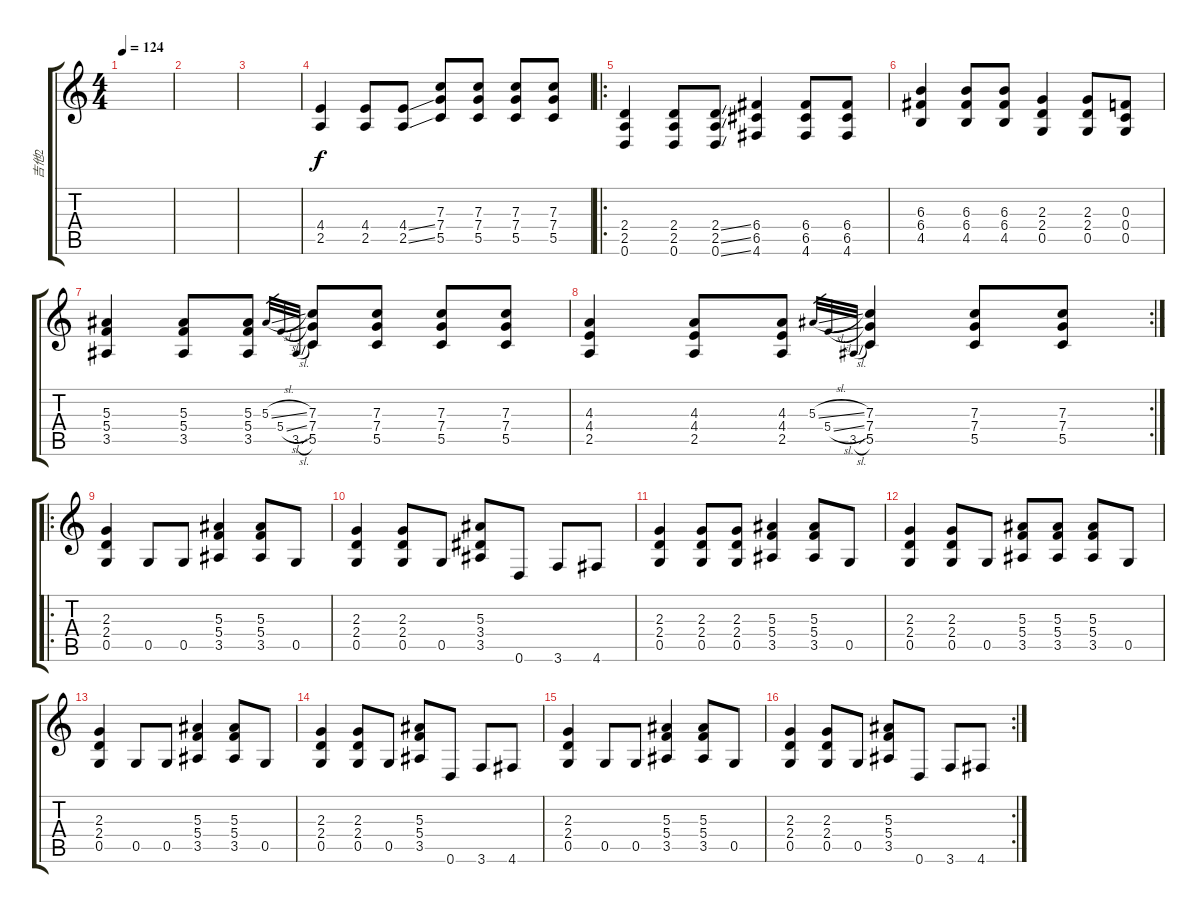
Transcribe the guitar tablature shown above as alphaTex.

\track ("吉他2" "吉他2") {instrument distortionguitar}
\staff {score tabs}
\tuning (D4 A3 F3 C3 G2 D2) {hide}
\ts (4 4)
\tempo 124
\clef g2
\ks c
|
|
|
(4.4 2.5).4 (4.4 2.5).8 (4.4{ss} 2.5{ss}).8 (7.3 7.4 5.5).8 (7.3 7.4 5.5).8 (7.3 7.4 5.5).8 (7.3 7.4 5.5).8 |
\ro
(2.4 2.5 0.6).4 (2.4 2.5 0.6).8 (2.4{ss} 2.5{ss} 0.6{ss}).8 (6.4 6.5 4.6).4 (6.4 6.5 4.6).8 (6.4 6.5 4.6).8 |
(6.3 6.4 4.5).4 (6.3 6.4 4.5).8 (6.3 6.4 4.5).8 (2.3 2.4 0.5).4 (2.3 2.4 0.5).8 (0.3 0.4 0.5).8 |
(5.3 5.4 3.5).4 (5.3 5.4 3.5).8 (5.3 5.4 3.5).8 5.3{sl}.32{gr} 5.4{sl}.32{gr} 3.5{sl}.32{gr} (7.3 7.4 5.5).8 (7.3 7.4 5.5).8 (7.3 7.4 5.5).8 (7.3 7.4 5.5).8 |
\rc 2
(4.3 4.4 2.5).4 (4.3 4.4 2.5).8 (4.3 4.4 2.5).8 5.3{sl}.32{gr} 5.4{sl}.32{gr} 3.5{sl}.32{gr} (7.3 7.4 5.5).4 (7.3 7.4 5.5).8 (7.3 7.4 5.5).8 |
\ro
(2.3 2.4 0.5).4 0.5.8 0.5.8 (5.3 5.4 3.5).4 (5.3 5.4 3.5).8 0.5.8 |
(2.3 2.4 0.5).4 (2.3 2.4 0.5).8 0.5.8 (5.3 3.4 3.5).8 0.6.8 3.6.8 4.6.8 |
(2.3 2.4 0.5).4 (2.3 2.4 0.5).8 (2.3 2.4 0.5).8 (5.3 5.4 3.5).4 (5.3 5.4 3.5).8 0.5.8 |
(2.3 2.4 0.5).4 (2.3 2.4 0.5).8 0.5.8 (5.3 5.4 3.5).8 (5.3 5.4 3.5).8 (5.3 5.4 3.5).8 0.5.8 |
(2.3 2.4 0.5).4 0.5.8 0.5.8 (5.3 5.4 3.5).4 (5.3 5.4 3.5).8 0.5.8 |
(2.3 2.4 0.5).4 (2.3 2.4 0.5).8 0.5.8 (5.3 5.4 3.5).8 0.6.8 3.6.8 4.6.8 |
(2.3 2.4 0.5).4 0.5.8 0.5.8 (5.3 5.4 3.5).4 (5.3 5.4 3.5).8 0.5.8 |
\rc 2
(2.3 2.4 0.5).4 (2.3 2.4 0.5).8 0.5.8 (5.3 5.4 3.5).8 0.6.8 3.6.8 4.6.8
